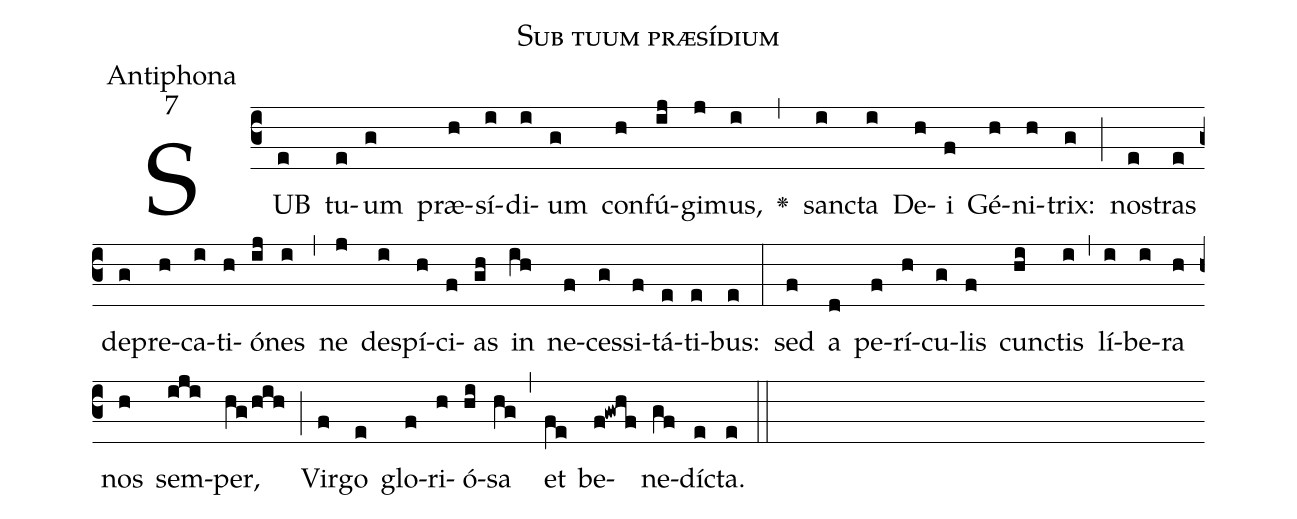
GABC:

name:Sub tuum præsídium;
office-part:Antiphona;
mode:7;
%%
(c3)SUB(e) tu(e)um(g) præ(h)sí(i)di(i)um(g) con(h)fú(ij)gi(j)mus,(i) <v>\greheightstar</v>(,) san(i)cta(i) De(h)i(f) Gé(h)ni(h)trix:(g) (;) no(e)stras(e) de(g)pre(h)ca(i)ti(h)ó(ij)nes(i) (,) ne(j) de(i)spí(h)ci(f)as(gh) in(ih) ne(f)ces(g)si(f)tá(e)ti(e)bus:(e) (:) sed(f) a(d) pe(f)rí(h)cu(g)lis(f) cun(hi)ctis(i) (,) lí(i)be(i)ra(h) nos(h) sem(iji)per,(hg/hih) (;) Vir(f)go(e) glo(f)ri(h)ó(hi)sa(hg) (,) et(fe) be(f!gwhf)ne(gf)dí(e)cta.(e) (::)
